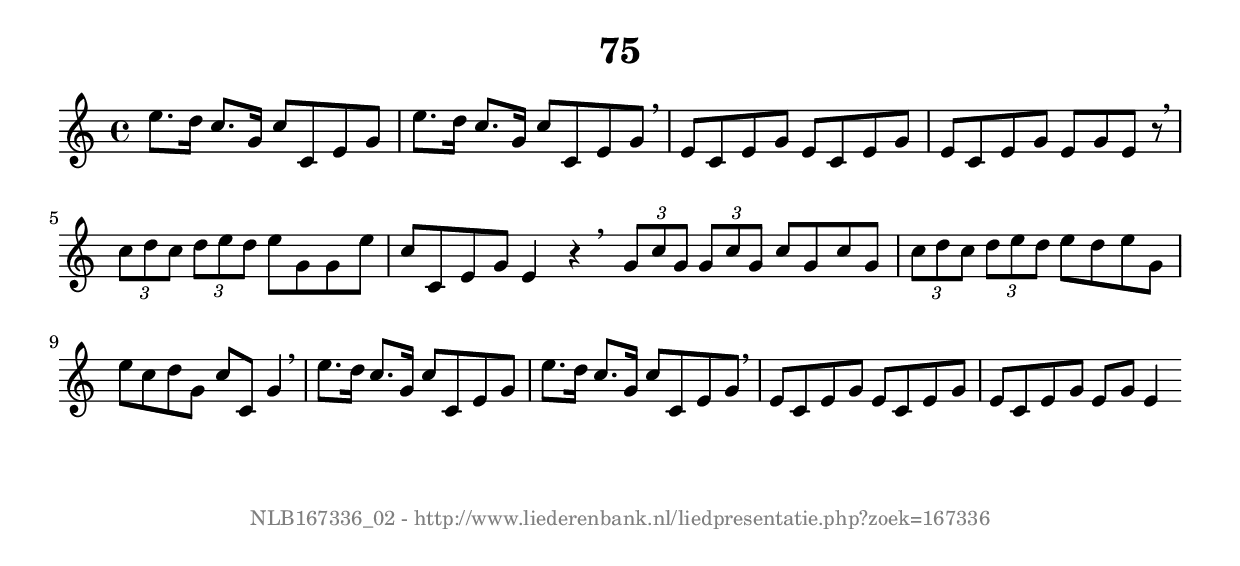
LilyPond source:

%
% produced by wce2krn 1.64 (7 June 2014)
%
\version"2.16"
#(append! paper-alist '(("long" . (cons (* 210 mm) (* 2000 mm)))))
#(set-default-paper-size "long")
sb = {\breathe}
mBreak = {\breathe }
bBreak = {\breathe }
x = {\once\override NoteHead #'style = #'cross }
gl=\glissando
itime={\override Staff.TimeSignature #'stencil = ##f }
ficta = {\once\set suggestAccidentals = ##t}
fine = {\once\override Score.RehearsalMark #'self-alignment-X = #1 \mark \markup {\italic{Fine}}}
dc = {\once\override Score.RehearsalMark #'self-alignment-X = #1 \mark \markup {\italic{D.C.}}}
dcf = {\once\override Score.RehearsalMark #'self-alignment-X = #1 \mark \markup {\italic{D.C. al Fine}}}
dcc = {\once\override Score.RehearsalMark #'self-alignment-X = #1 \mark \markup {\italic{D.C. al Coda}}}
ds = {\once\override Score.RehearsalMark #'self-alignment-X = #1 \mark \markup {\italic{D.S.}}}
dsf = {\once\override Score.RehearsalMark #'self-alignment-X = #1 \mark \markup {\italic{D.S. al Fine}}}
dsc = {\once\override Score.RehearsalMark #'self-alignment-X = #1 \mark \markup {\italic{D.S. al Coda}}}
pv = {\set Score.repeatCommands = #'((volta "1"))}
sv = {\set Score.repeatCommands = #'((volta "2"))}
tv = {\set Score.repeatCommands = #'((volta "3"))}
qv = {\set Score.repeatCommands = #'((volta "4"))}
xv = {\set Score.repeatCommands = #'((volta #f))}
\header{ tagline = ""
title = "75"
}
\score {{
\key c \major
\relative g''
{
\set melismaBusyProperties = #'()
\time 4/4
\tempo 4=120
\override Score.MetronomeMark #'transparent = ##t
\override Score.RehearsalMark #'break-visibility = #(vector #t #t #f)
e8. d16 c8. g16 c8 c, e g e'8. d16 c8. g16 c8 c, e g \sb e c e g e c e g e c e g e g e r8 \mBreak \bar "|"
\times 2/3 { c'8 d c } \times 2/3 { d e d } e8 g, g e' c c, e g e4 r4 \bar ":|:" \bBreak
\times 2/3 { g8 c g } \times 2/3 { g c g } c8 g c g \times 2/3 {c8 d c } \times 2/3 { d e d } e8 d e g, e' c d g, c c, g'4 \mBreak \bar "|"
e'8. d16 c8. g16 c8 c, e g e'8. d16 c8. g16 c8 c, e g \sb e c e g e c e g e c e g e g e4 \bar ":|"
 }}
 \midi { }
 \layout {
            indent = 0.0\cm
}
}
\markup { \vspace #0 } \markup { \with-color #grey \fill-line { \center-column { \smaller "NLB167336_02 - http://www.liederenbank.nl/liedpresentatie.php?zoek=167336" } } }
